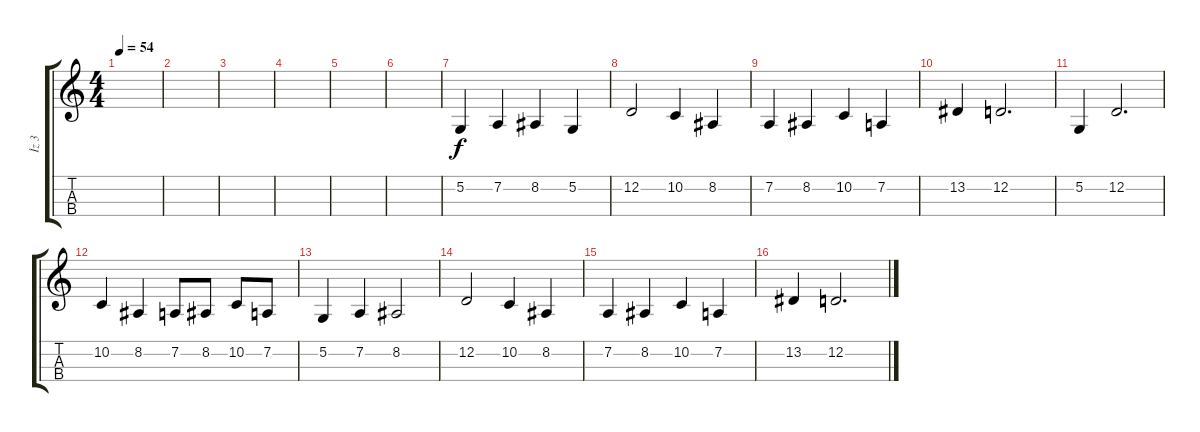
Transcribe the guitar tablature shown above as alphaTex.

\track ("İz 3" "İz 3") {instrument cello}
\staff {score tabs}
\tuning (A3 D3 G2 C2) {hide}
\ts (4 4)
\tempo 54
\clef g2
\ks c
|
|
|
|
|
|
5.2.4 7.2.4 8.2.4 5.2.4 |
12.2.2 10.2.4 8.2.4 |
7.2.4 8.2.4 10.2.4 7.2.4 |
13.2.4 12.2.2{d} |
5.2.4 12.2.2{d} |
10.2.4 8.2.4 7.2.8 8.2.8 10.2.8 7.2.8 |
5.2.4 7.2.4 8.2.2 |
12.2.2 10.2.4 8.2.4 |
7.2.4 8.2.4 10.2.4 7.2.4 |
13.2.4 12.2.2{d}
